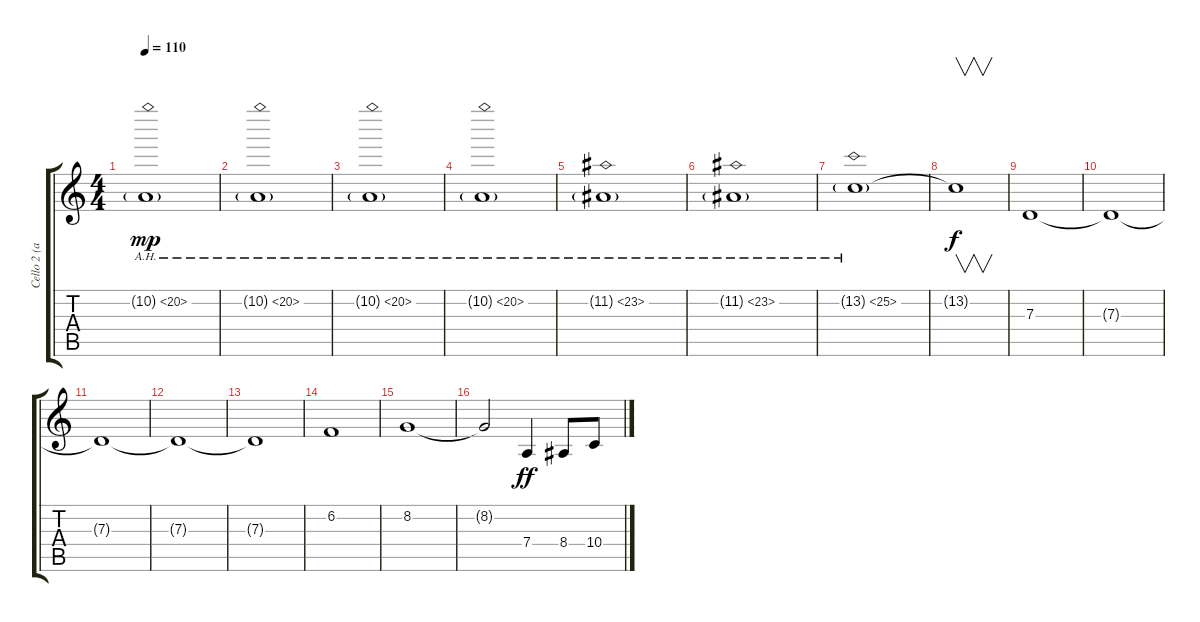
\track ("Cello 2 (add guitar)" "Cello 2 (a") {instrument stringensemble1}
\staff {score tabs}
\tuning (E4 B3 G3 D3 A2 D2) {hide}
\ts (4 4)
\tempo 110
\clef g2
\ks c
10.2{ah 10 g}.1{dy mp instrument stringensemble2} |
10.2{ah 10 g}.1 |
10.2{ah 10 g}.1 |
10.2{ah 10 g}.1 |
11.2{ah 12 g}.1 |
11.2{ah 12 g}.1 |
13.2{ah 12 g}.1 |
13.2{t}.1{v dy f} |
7.3.1{instrument stringensemble1} |
7.3{t}.1 |
7.3{t}.1 |
7.3{t}.1 |
7.3{t}.1 |
6.2.1 |
8.2.1 |
8.2{t}.2 7.4.4{dy ff} 8.4.8 10.4.8
